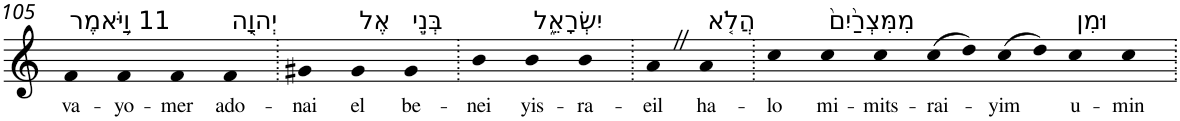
**kern	**text
*part1	*part1
*staff1	*staff1
*I"Piano	*
*I'Pno	*
!!LO:PB:g=z
*clefG2	*
*k[]	*
=105	=105
!LO:TX:a:t=11 וַ֥יֹּאמֶר	!
!	!LO:LY:b
4f	va-
!	!LO:LY:b
4f	-yo-
!	!LO:LY:b
4f	-mer
!LO:TX:a:t=יְהוָ֖ה	!
!	!LO:LY:b
4f	ado-
=106.	=106.
!	!LO:LY:b
4g#X	-nai
!LO:TX:a:t=אֶל	!
!	!LO:LY:b
4g#	el
!LO:TX:a:t=בְּנֵ֣י	!
!	!LO:LY:b
4g#	be-
=107.	=107.
!	!LO:LY:b
4b	-nei
!LO:TX:a:t=יִשְׂרָאֵ֑ל	!
!	!LO:LY:b
4b	yis-
!	!LO:LY:b
4b	-ra-
=108.	=108.
!	!LO:LY:b
4aZ	-eil
!LO:TX:a:t=הֲלֹ֤א	!
!	!LO:LY:b
4a	ha-
=109.	=109.
!	!LO:LY:b
4cc	-lo
!LO:TX:a:t=מִמִּצְרַ֙יִם֙	!
!	!LO:LY:b
4cc	mi-
!	!LO:LY:b
4cc	-mits-
!	!LO:LY:b
(>8cc	-rai-
8dd)	.
!	!LO:LY:b
(>8cc	-yim
8dd)	.
!LO:TX:a:t=וּמִן	!
!	!LO:LY:b
4cc	u-
!	!LO:LY:b
4cc	-min
=.	=.
*-	*-
